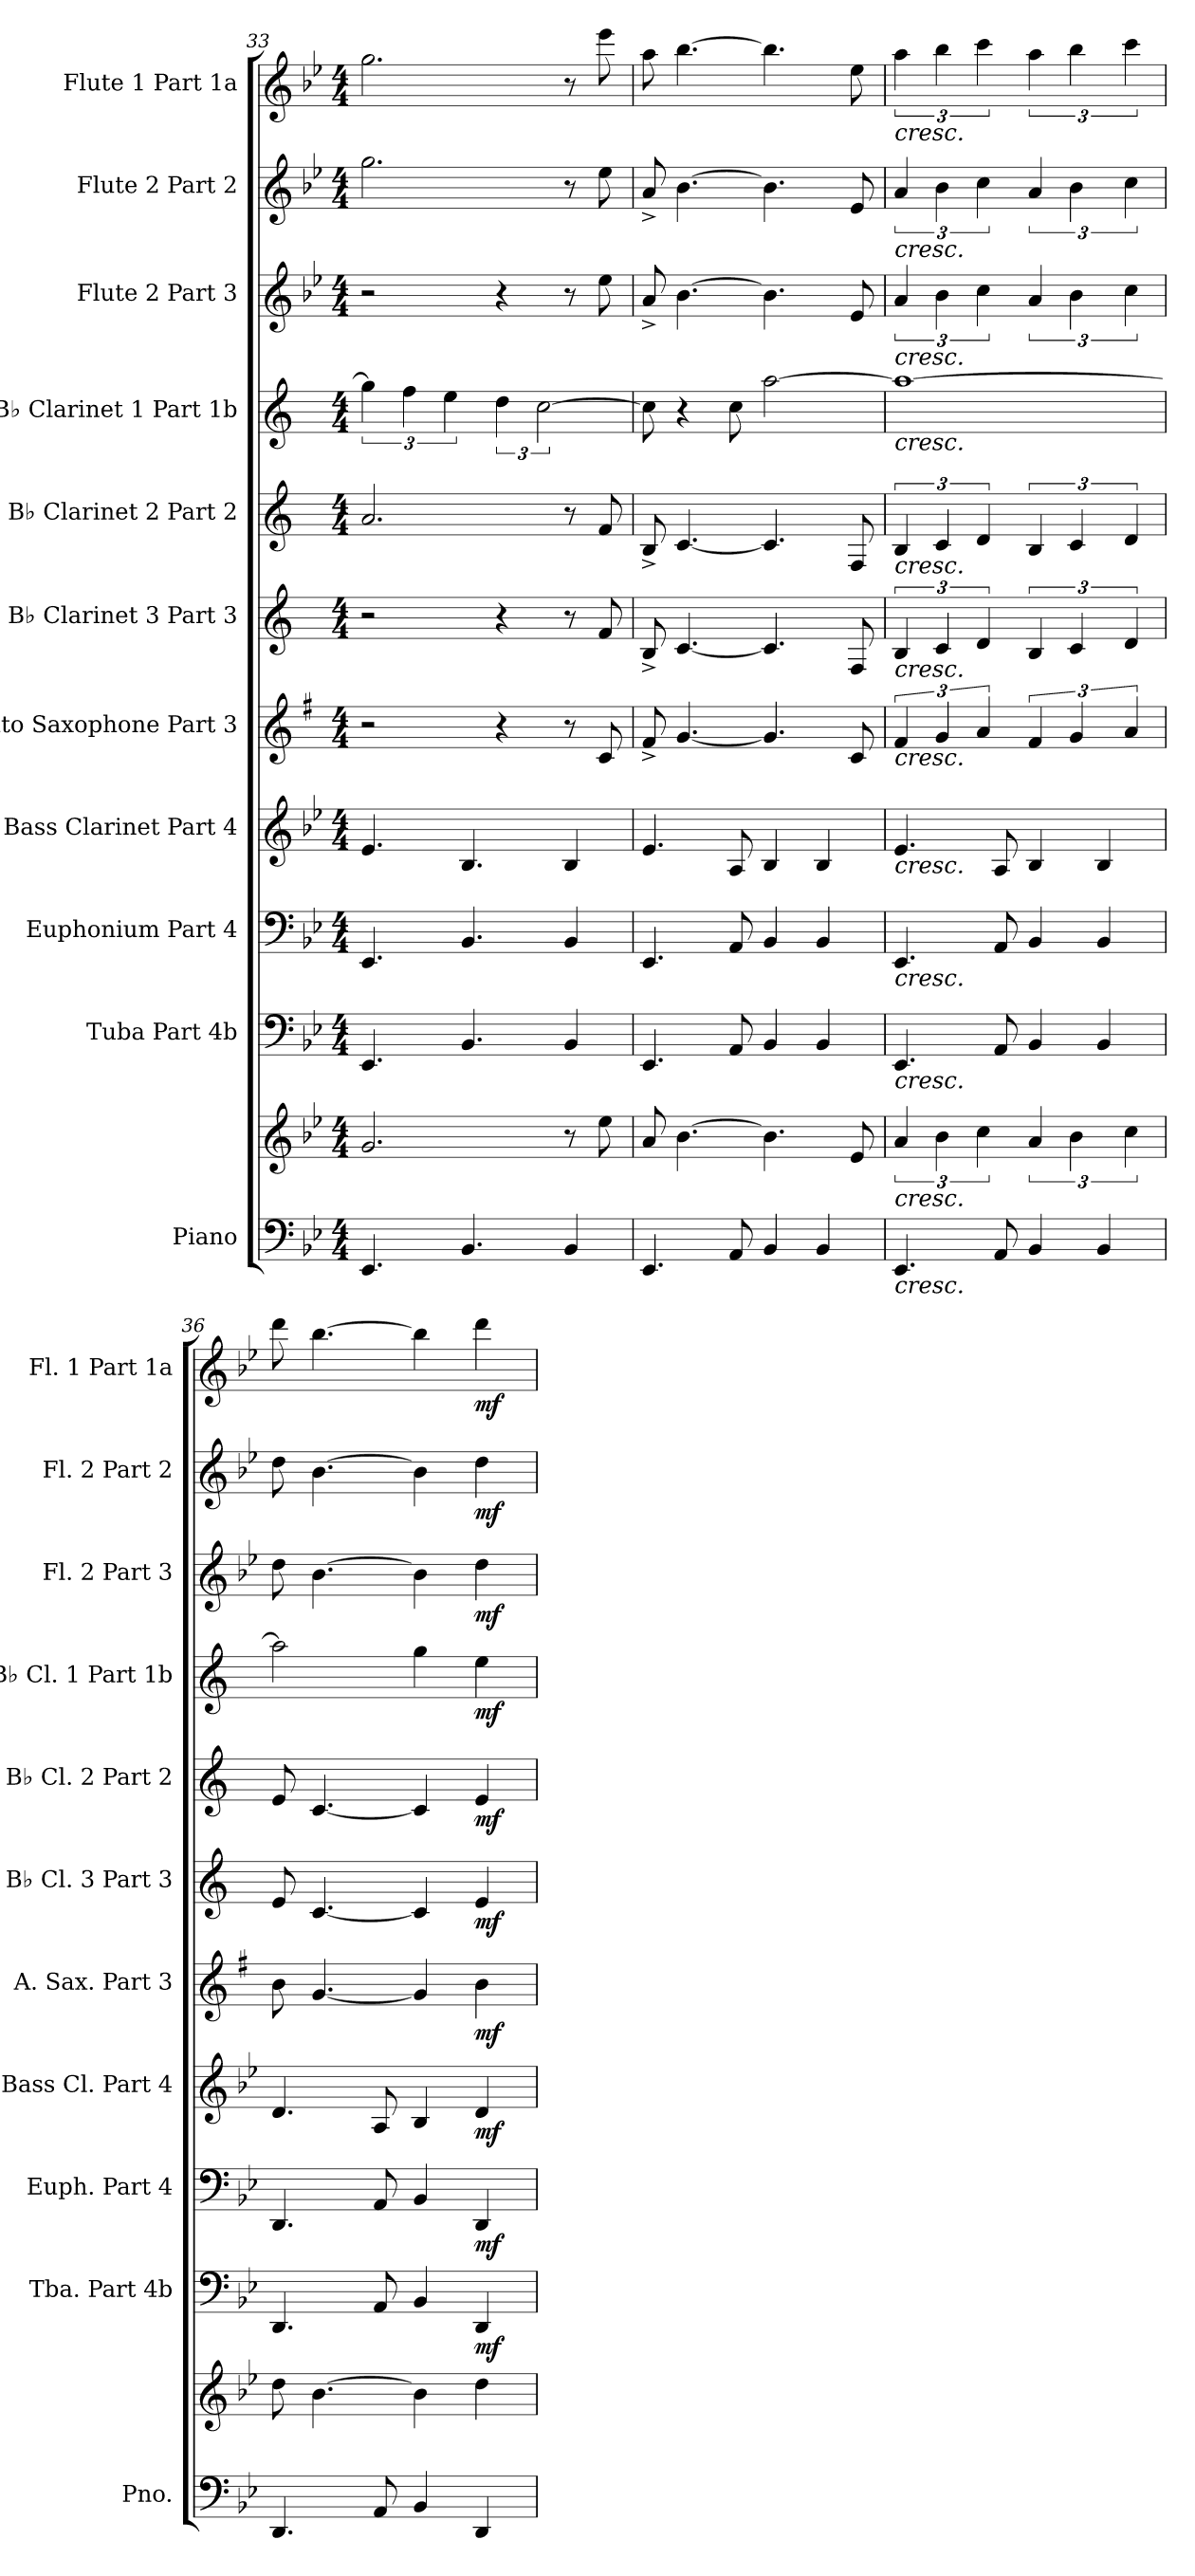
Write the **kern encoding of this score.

**kern	**kern	**dynam	**kern	**dynam	**kern	**dynam	**kern	**dynam	**kern	**dynam	**kern	**dynam	**kern	**dynam	**kern	**dynam	**kern	**dynam	**kern	**dynam	**kern	**dynam
*part11	*part11	*part11	*part10	*part10	*part9	*part9	*part8	*part8	*part7	*part7	*part6	*part6	*part5	*part5	*part4	*part4	*part3	*part3	*part2	*part2	*part1	*part1
*staff12	*staff11	*staff11/12	*staff10	*staff10	*staff9	*staff9	*staff8	*staff8	*staff7	*staff7	*staff6	*staff6	*staff5	*staff5	*staff4	*staff4	*staff3	*staff3	*staff2	*staff2	*staff1	*staff1
*I"Piano	*	*	*I"Tuba Part 4b	*	*I"Euphonium Part 4	*	*I"Bass Clarinet Part 4	*	*I"Alto Saxophone Part 3	*	*I"B♭ Clarinet 3 Part 3	*	*I"B♭ Clarinet 2 Part 2	*	*I"B♭ Clarinet 1 Part 1b	*	*I"Flute 2 Part 3	*	*I"Flute 2 Part 2	*	*I"Flute 1 Part 1a	*
*I'Pno.	*	*	*I'Tba. Part 4b	*	*I'Euph. Part 4	*	*I'Bass Cl. Part 4	*	*I'A. Sax. Part 3	*	*I'B♭ Cl. 3 Part 3	*	*I'B♭ Cl. 2 Part 2	*	*I'B♭ Cl. 1 Part 1b	*	*I'Fl. 2 Part 3	*	*I'Fl. 2 Part 2	*	*I'Fl. 1 Part 1a	*
*clefF4	*clefG2	*	*clefF4	*	*clefF4	*	*clefG2	*	*clefG2	*	*clefG2	*	*clefG2	*	*clefG2	*	*clefG2	*	*clefG2	*	*clefG2	*
*	*	*	*	*	*	*	*ITrd8c14	*	*ITrd5c9	*	*ITrd1c2	*	*ITrd1c2	*	*ITrd1c2	*	*	*	*	*	*	*
*k[b-e-]	*k[b-e-]	*	*k[b-e-]	*	*k[b-e-]	*	*k[b-e-]	*	*k[b-e-]	*	*k[b-e-]	*	*k[b-e-]	*	*k[b-e-]	*	*k[b-e-]	*	*k[b-e-]	*	*k[b-e-]	*
*M4/4	*M4/4	*	*M4/4	*	*M4/4	*	*M4/4	*	*M4/4	*	*M4/4	*	*M4/4	*	*M4/4	*	*M4/4	*	*M4/4	*	*M4/4	*
=33	=33	=33	=33	=33	=33	=33	=33	=33	=33	=33	=33	=33	=33	=33	=33	=33	=33	=33	=33	=33	=33	=33
4.EE-/	2.g/	.	4.EE-/	.	4.EE-/	.	4.E-/	.	2r	.	2r	.	2.g/	.	6ff\]	.	2r	.	2.gg\	.	2.gg\	.
.	.	.	.	.	.	.	.	.	.	.	.	.	.	.	6ee-\	.	.	.	.	.	.	.
.	.	.	.	.	.	.	.	.	.	.	.	.	.	.	6dd\	.	.	.	.	.	.	.
4.BB-/	.	.	4.BB-/	.	4.BB-/	.	4.BB-/	.	.	.	.	.	.	.	.	.	.	.	.	.	.	.
.	.	.	.	.	.	.	.	.	4r	.	4r	.	.	.	6cc\	.	4r	.	.	.	.	.
.	.	.	.	.	.	.	.	.	.	.	.	.	.	.	[3b-\	.	.	.	.	.	.	.
4BB-/	8r	.	4BB-/	.	4BB-/	.	4BB-/	.	8r	.	8r	.	8r	.	.	.	8r	.	8r	.	8r	.
.	8ee-\	.	.	.	.	.	.	.	8E-/	.	8e-/	.	8e-/	.	.	.	8ee-\	.	8ee-\	.	8eee-\	.
=34	=34	=34	=34	=34	=34	=34	=34	=34	=34	=34	=34	=34	=34	=34	=34	=34	=34	=34	=34	=34	=34	=34
4.EE-/	8a/	.	4.EE-/	.	4.EE-/	.	4.E-/	.	8A^/	.	8A^/	.	8A^/	.	8b-\]	.	8a^/	.	8a^/	.	8aa\	.
.	[4.b-\	.	.	.	.	.	.	.	[4.B-/	.	[4.B-/	.	[4.B-/	.	4r	.	[4.b-\	.	[4.b-\	.	[4.bb-\	.
8AA/	.	.	8AA/	.	8AA/	.	8AA/	.	.	.	.	.	.	.	8b-\	.	.	.	.	.	.	.
4BB-/	4.b-\]	.	4BB-/	.	4BB-/	.	4BB-/	.	4.B-/]	.	4.B-/]	.	4.B-/]	.	[2gg\	.	4.b-\]	.	4.b-\]	.	4.bb-\]	.
4BB-/	.	.	4BB-/	.	4BB-/	.	4BB-/	.	.	.	.	.	.	.	.	.	.	.	.	.	.	.
.	8e-/	.	.	.	.	.	.	.	8E-/	.	8E-/	.	8E-/	.	.	.	8e-/	.	8e-/	.	8ee-\	.
!!LO:PB:g=z
=35	=35	=35	=35	=35	=35	=35	=35	=35	=35	=35	=35	=35	=35	=35	=35	=35	=35	=35	=35	=35	=35	=35
!	!	!	!	!	!	!	!	!	!	!	!	!	!	!	!	!	!	!	!	!	!LO:TX:b:i:t=cresc.	!
!	!	!	!	!	!	!	!	!	!	!	!	!	!	!	!	!	!	!	!LO:TX:b:i:t=cresc.	!	!	!
!	!	!	!	!	!	!	!	!	!	!	!	!	!	!	!	!	!LO:TX:b:i:t=cresc.	!	!	!	!	!
!	!	!	!	!	!	!	!	!	!	!	!	!	!	!	!LO:TX:b:i:t=cresc.	!	!	!	!	!	!	!
!	!	!	!	!	!	!	!	!	!	!	!	!	!LO:TX:b:i:t=cresc.	!	!	!	!	!	!	!	!	!
!	!	!	!	!	!	!	!	!	!	!	!LO:TX:b:i:t=cresc.	!	!	!	!	!	!	!	!	!	!	!
!	!	!	!	!	!	!	!	!	!LO:TX:b:i:t=cresc.	!	!	!	!	!	!	!	!	!	!	!	!	!
!	!	!	!	!	!	!	!LO:TX:b:i:t=cresc.	!	!	!	!	!	!	!	!	!	!	!	!	!	!	!
!	!	!	!	!	!LO:TX:b:i:t=cresc.	!	!	!	!	!	!	!	!	!	!	!	!	!	!	!	!	!
!	!	!	!LO:TX:b:i:t=cresc.	!	!	!	!	!	!	!	!	!	!	!	!	!	!	!	!	!	!	!
!	!LO:TX:b:i:t=cresc.	!	!	!	!	!	!	!	!	!	!	!	!	!	!	!	!	!	!	!	!	!
!LO:TX:b:i:t=cresc.	!	!	!	!	!	!	!	!	!	!	!	!	!	!	!	!	!	!	!	!	!	!
4.EE-/	6a/	.	4.EE-/	.	4.EE-/	.	4.E-/	.	6A/	.	6A/	.	6A/	.	1gg_	.	6a/	.	6a/	.	6aa\	.
.	6b-\	.	.	.	.	.	.	.	6B-/	.	6B-/	.	6B-/	.	.	.	6b-\	.	6b-\	.	6bb-\	.
.	6cc\	.	.	.	.	.	.	.	6c/	.	6c/	.	6c/	.	.	.	6cc\	.	6cc\	.	6ccc\	.
8AA/	.	.	8AA/	.	8AA/	.	8AA/	.	.	.	.	.	.	.	.	.	.	.	.	.	.	.
4BB-/	6a/	.	4BB-/	.	4BB-/	.	4BB-/	.	6A/	.	6A/	.	6A/	.	.	.	6a/	.	6a/	.	6aa\	.
.	6b-\	.	.	.	.	.	.	.	6B-/	.	6B-/	.	6B-/	.	.	.	6b-\	.	6b-\	.	6bb-\	.
4BB-/	.	.	4BB-/	.	4BB-/	.	4BB-/	.	.	.	.	.	.	.	.	.	.	.	.	.	.	.
.	6cc\	.	.	.	.	.	.	.	6c/	.	6c/	.	6c/	.	.	.	6cc\	.	6cc\	.	6ccc\	.
=36	=36	=36	=36	=36	=36	=36	=36	=36	=36	=36	=36	=36	=36	=36	=36	=36	=36	=36	=36	=36	=36	=36
4.DD/	8dd\	.	4.DD/	.	4.DD/	.	4.D/	.	8d\	.	8d/	.	8d/	.	2gg\]	.	8dd\	.	8dd\	.	8ddd\	.
.	[4.b-\	.	.	.	.	.	.	.	[4.B-/	.	[4.B-/	.	[4.B-/	.	.	.	[4.b-\	.	[4.b-\	.	[4.bb-\	.
8AA/	.	.	8AA/	.	8AA/	.	8AA/	.	.	.	.	.	.	.	.	.	.	.	.	.	.	.
4BB-/	4b-\]	.	4BB-/	.	4BB-/	.	4BB-/	.	4B-/]	.	4B-/]	.	4B-/]	.	4ff\	.	4b-\]	.	4b-\]	.	4bb-\]	.
!	!	!LO:DY:b=2	!	!	!	!	!	!	!	!	!	!	!	!	!	!	!	!	!	!	!	!
!	!	!LO:DY:n=1:b	!	!LO:DY:b	!	!LO:DY:b	!	!LO:DY:b	!	!LO:DY:b	!	!LO:DY:b	!	!LO:DY:b	!	!LO:DY:b	!	!LO:DY:b	!	!LO:DY:b	!	!LO:DY:b
4DD/	4dd\	mf mf	4DD/	mf	4DD/	mf	4D/	mf	4d\	mf	4d/	mf	4d/	mf	4dd\	mf	4dd\	mf	4dd\	mf	4ddd\	mf
=	=	=	=	=	=	=	=	=	=	=	=	=	=	=	=	=	=	=	=	=	=	=
*-	*-	*-	*-	*-	*-	*-	*-	*-	*-	*-	*-	*-	*-	*-	*-	*-	*-	*-	*-	*-	*-	*-
